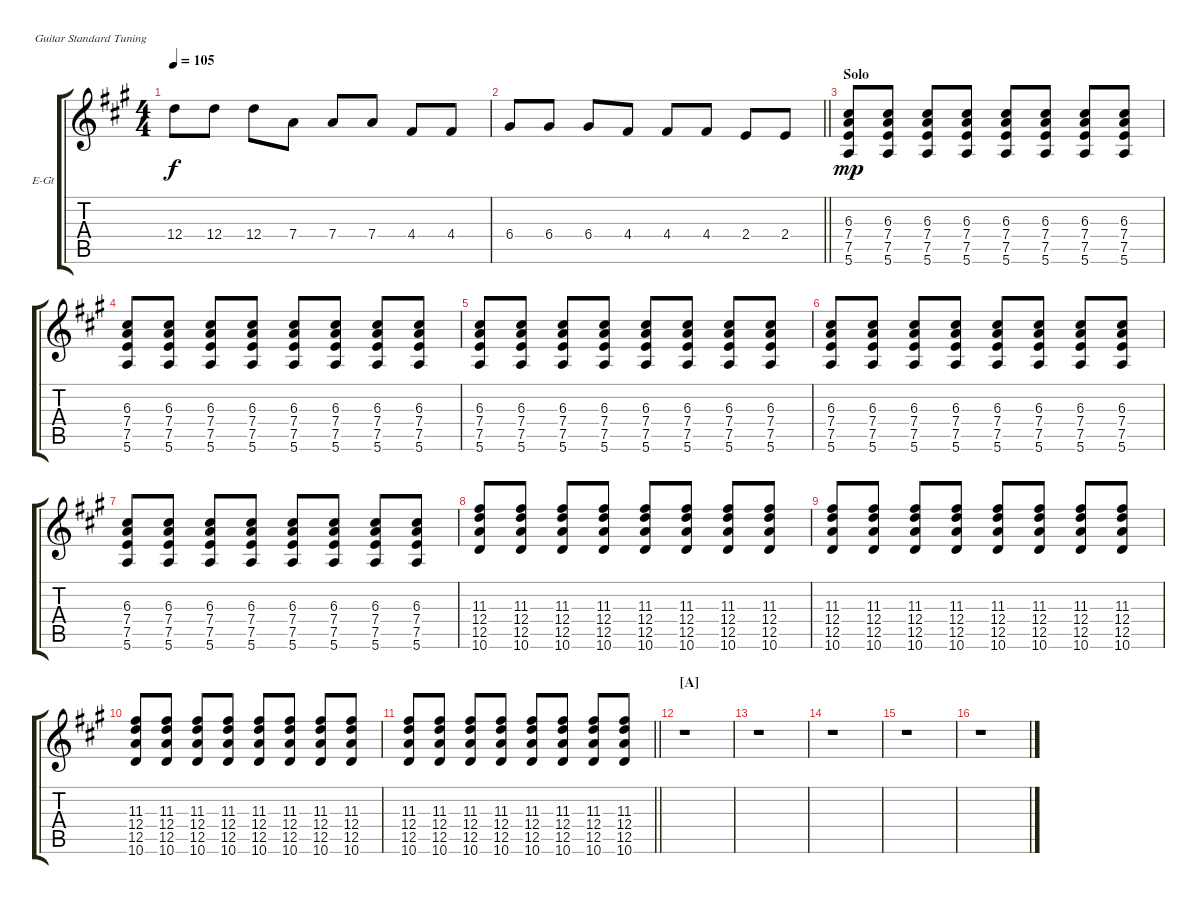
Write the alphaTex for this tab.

\bracketExtendMode groupsimilarinstruments
\firstSystemTrackNameOrientation horizontal
\otherSystemsTrackNameOrientation horizontal
\track ("Albert Hammond Jr." "E-Gt") {instrument overdrivenguitar}
\staff {score tabs}
\tuning (E4 B3 G3 D3 A2 E2)
\ts (4 4)
\tempo 105
\clef g2
\ks a
12.4.8{dy f} 12.4.8 12.4.8 7.4.8 7.4.8 7.4.8 4.4.8 4.4.8 |
\barLineRight lightlight
6.4.8 6.4.8 6.4.8 4.4.8 4.4.8 4.4.8 2.4.8 2.4.8 |
\section ("" "Solo")
(6.3 7.4 7.5 5.6).8{dy mp} (6.3 7.4 7.5 5.6).8 (6.3 7.4 7.5 5.6).8 (6.3 7.4 7.5 5.6).8 (6.3 7.4 7.5 5.6).8 (6.3 7.4 7.5 5.6).8 (6.3 7.4 7.5 5.6).8 (6.3 7.4 7.5 5.6).8 |
(6.3 7.4 7.5 5.6).8 (6.3 7.4 7.5 5.6).8 (6.3 7.4 7.5 5.6).8 (6.3 7.4 7.5 5.6).8 (6.3 7.4 7.5 5.6).8 (6.3 7.4 7.5 5.6).8 (6.3 7.4 7.5 5.6).8 (6.3 7.4 7.5 5.6).8 |
(6.3 7.4 7.5 5.6).8 (6.3 7.4 7.5 5.6).8 (6.3 7.4 7.5 5.6).8 (6.3 7.4 7.5 5.6).8 (6.3 7.4 7.5 5.6).8 (6.3 7.4 7.5 5.6).8 (6.3 7.4 7.5 5.6).8 (6.3 7.4 7.5 5.6).8 |
(6.3 7.4 7.5 5.6).8 (6.3 7.4 7.5 5.6).8 (6.3 7.4 7.5 5.6).8 (6.3 7.4 7.5 5.6).8 (6.3 7.4 7.5 5.6).8 (6.3 7.4 7.5 5.6).8 (6.3 7.4 7.5 5.6).8 (6.3 7.4 7.5 5.6).8 |
(6.3 7.4 7.5 5.6).8 (6.3 7.4 7.5 5.6).8 (6.3 7.4 7.5 5.6).8 (6.3 7.4 7.5 5.6).8 (6.3 7.4 7.5 5.6).8 (6.3 7.4 7.5 5.6).8 (6.3 7.4 7.5 5.6).8 (6.3 7.4 7.5 5.6).8 |
(11.3 12.4 12.5 10.6).8 (11.3 12.4 12.5 10.6).8 (11.3 12.4 12.5 10.6).8 (11.3 12.4 12.5 10.6).8 (11.3 12.4 12.5 10.6).8 (11.3 12.4 12.5 10.6).8 (11.3 12.4 12.5 10.6).8 (11.3 12.4 12.5 10.6).8 |
(11.3 12.4 12.5 10.6).8 (11.3 12.4 12.5 10.6).8 (11.3 12.4 12.5 10.6).8 (11.3 12.4 12.5 10.6).8 (11.3 12.4 12.5 10.6).8 (11.3 12.4 12.5 10.6).8 (11.3 12.4 12.5 10.6).8 (11.3 12.4 12.5 10.6).8 |
(11.3 12.4 12.5 10.6).8 (11.3 12.4 12.5 10.6).8 (11.3 12.4 12.5 10.6).8 (11.3 12.4 12.5 10.6).8 (11.3 12.4 12.5 10.6).8 (11.3 12.4 12.5 10.6).8 (11.3 12.4 12.5 10.6).8 (11.3 12.4 12.5 10.6).8 |
\barLineRight lightlight
(11.3 12.4 12.5 10.6).8 (11.3 12.4 12.5 10.6).8 (11.3 12.4 12.5 10.6).8 (11.3 12.4 12.5 10.6).8 (11.3 12.4 12.5 10.6).8 (11.3 12.4 12.5 10.6).8 (11.3 12.4 12.5 10.6).8 (11.3 12.4 12.5 10.6).8 |
\section ("A" "")
r.1 |
r.1 |
r.1 |
r.1 |
r.1
